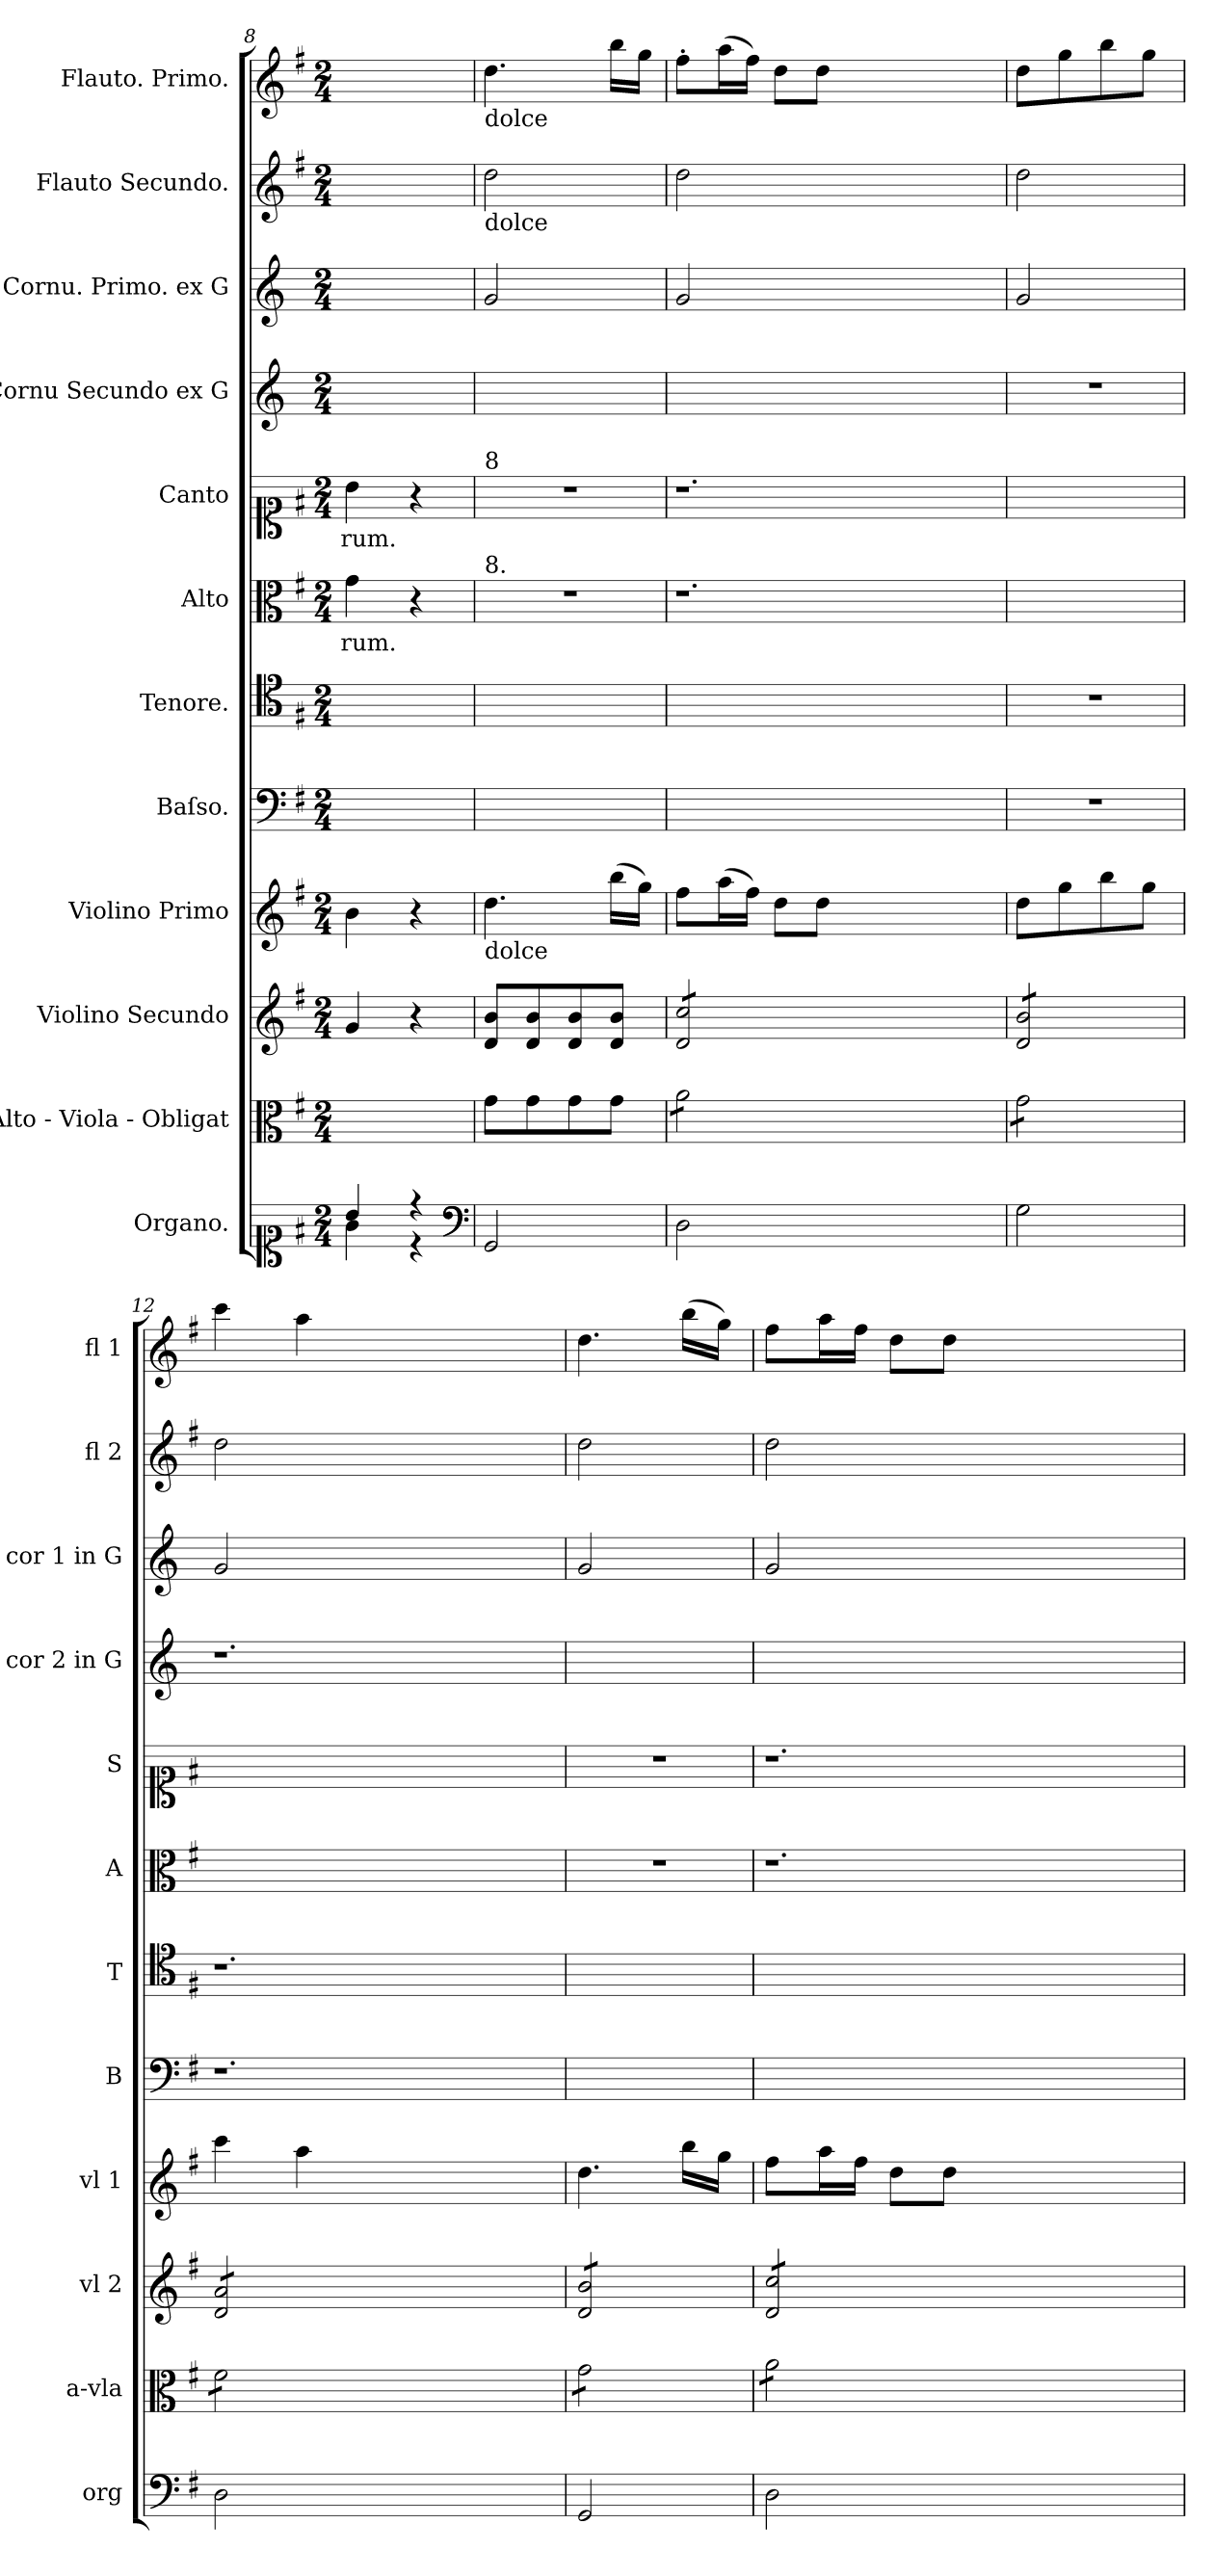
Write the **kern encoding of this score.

**kern	**kern	**kern	**dynam	**kern	**dynam	**kern	**kern	**kern	**text	**kern	**text	**kern	**kern	**kern	**kern
*part12	*part11	*part10	*part10	*part9	*part9	*part8	*part7	*part6	*part6	*part5	*part5	*part4	*part3	*part2	*part1
*staff12	*staff11	*staff10	*staff10	*staff9	*staff9	*staff8	*staff7	*staff6	*staff6	*staff5	*staff5	*staff4	*staff3	*staff2	*staff1
*I"Organo.	*I"Alto - Viola - Obligat	*I"Violino Secundo	*	*I"Violino Primo	*	*I"Baſso.	*I"Tenore.	*I"Alto	*	*I"Canto	*	*I"Cornu Secundo ex G	*I"Cornu. Primo. ex G	*I"Flauto Secundo.	*I"Flauto. Primo.
*I'org	*I'a-vla	*I'vl 2	*	*I'vl 1	*	*I'B	*I'T	*I'A	*	*I'S	*	*I'cor 2 in G	*I'cor 1 in G	*I'fl 2	*I'fl 1
*clefC1	*clefC3	*clefG2	*	*clefG2	*	*clefF4	*clefC4	*clefC3	*	*clefC1	*	*clefG2	*clefG2	*clefG2	*clefG2
*	*	*	*	*	*	*	*	*	*	*	*	*ITrd3c5	*ITrd3c5	*	*
*k[f#]	*k[f#]	*k[f#]	*	*k[f#]	*	*k[f#]	*k[f#]	*k[f#]	*	*k[f#]	*	*k[f#]	*k[f#]	*k[f#]	*k[f#]
*G:	*G:	*G:	*	*G:	*	*G:	*G:	*G:	*	*G:	*	*G:	*G:	*G:	*G:
*M2/4	*M2/4	*M2/4	*	*M2/4	*	*M2/4	*M2/4	*M2/4	*	*M2/4	*	*M2/4	*M2/4	*M2/4	*M2/4
=8	=8	=8	=8	=8	=8	=8	=8	=8	=8	=8	=8	=8	=8	=8	=8
*^	*	*	*	*	*	*	*	*	*	*	*	*	*	*	*
4b/	4g\	2ryy	4g/	.	4b\	.	2ryy	2ryy	4g\	-rum.	4b\	-rum.	2ryy	2ryy	2ryy	2ryy
4r	4r	.	4r	.	4r	.	.	.	4r	.	4r	.	.	.	.	.
*v	*v	*	*	*	*	*	*	*	*	*	*	*	*	*	*	*
*clefF4	*	*	*	*	*	*	*	*	*	*	*	*	*	*	*
=9	=9	=9	=9	=9	=9	=9	=9	=9	=9	=9	=9	=9	=9	=9	=9
*^	*	*	*	*	*	*	*	*	*	*	*	*	*	*	*
!	!	!	!	!	!	!	!	!	!	!	!	!	!	!	!	!LO:TX:b:t=dolce
!	!	!	!	!	!	!	!	!	!	!	!	!	!	!	!LO:TX:b:t=dolce	!
!	!	!	!	!	!	!	!	!	!	!	!LO:TX:a:t=8	!	!	!	!	!
!	!	!	!	!	!	!	!	!	!LO:TX:a:t=8.	!	!	!	!	!	!	!
!	!	!	!	!	!LO:TX:b:t=dolce	!	!	!	!	!	!	!	!	!	!	!
!LO:TX:a:t=pedal	!	!	!	!	!	!	!	!	!	!	!	!	!	!	!	!
!	!	!	!	!LO:DY:b	!	!LO:DY:b	!	!	!	!	!	!	!	!	!	!
*v	*v	*	*	*	*	*	*	*	*	*	*	*	*	*	*	*
2GG/	8g\L	8d/ 8b/L	piano	4.dd\	piano	2ryy	2ryy	2r	.	2r	.	2ryy	2d/	2dd\	4.dd\
.	8g\	8d/ 8b/	.	.	.	.	.	.	.	.	.	.	.	.	.
.	8g\	8d/ 8b/	.	.	.	.	.	.	.	.	.	.	.	.	.
.	8g\J	8d/ 8b/J	.	(16bb\LL	.	.	.	.	.	.	.	.	.	.	16bb\LL
.	.	.	.	16gg\JJ)	.	.	.	.	.	.	.	.	.	.	16gg\JJ
=10	=10	=10	=10	=10	=10	=10	=10	=10	=10	=10	=10	=10	=10	=10	=10
*	*tremolo	*	*	*	*	*	*	*	*	*	*	*	*	*	*
*	*	*tremolo	*	*	*	*	*	*	*	*	*	*	*	*	*
2D\	8a\L	8d/ 8cc/L	.	8ff#\L	.	1.ryy	1.ryy	1.r	.	1.r	.	1.ryy	2d/	2dd\	8ff#'\L
.	8a\	8d/ 8cc/	.	(16aa\L	.	.	.	.	.	.	.	.	.	.	(16aa\L
.	.	.	.	16ff#\JJ)	.	.	.	.	.	.	.	.	.	.	16ff#\JJ)
.	8a\	8d/ 8cc/	.	8dd\L	.	.	.	.	.	.	.	.	.	.	8dd\L
.	8a\J	8d/ 8cc/J	.	8dd\J	.	.	.	.	.	.	.	.	.	.	8dd\J
1ryy	1ryy	1ryy	.	1ryy	.	.	.	.	.	.	.	.	1ryy	1ryy	1ryy
=11	=11	=11	=11	=11	=11	=11	=11	=11	=11	=11	=11	=11	=11	=11	=11
2G\	8g\L	8d/ 8b/L	.	8dd\L	.	2r	2r	2ryy	.	2ryy	.	2r	2d/	2dd\	8dd\L
.	8g\	8d/ 8b/	.	8gg\	.	.	.	.	.	.	.	.	.	.	8gg\
.	8g\	8d/ 8b/	.	8bb\	.	.	.	.	.	.	.	.	.	.	8bb\
.	8g\J	8d/ 8b/J	.	8gg\J	.	.	.	.	.	.	.	.	.	.	8gg\J
=12	=12	=12	=12	=12	=12	=12	=12	=12	=12	=12	=12	=12	=12	=12	=12
2D\	8f#\L	8d/ 8a/L	.	4ccc\	.	1.r	1.r	1.ryy	.	1.ryy	.	1.r	2d/	2dd\	4ccc\
.	8f#\	8d/ 8a/	.	.	.	.	.	.	.	.	.	.	.	.	.
.	8f#\	8d/ 8a/	.	4aa\	.	.	.	.	.	.	.	.	.	.	4aa\
.	8f#\J	8d/ 8a/J	.	.	.	.	.	.	.	.	.	.	.	.	.
1ryy	1ryy	1ryy	.	1ryy	.	.	.	.	.	.	.	.	1ryy	1ryy	1ryy
=13	=13	=13	=13	=13	=13	=13	=13	=13	=13	=13	=13	=13	=13	=13	=13
2GG/	8g\L	8d/ 8b/L	.	4.dd\	.	2ryy	2ryy	2r	.	2r	.	2ryy	2d/	2dd\	4.dd\
.	8g\	8d/ 8b/	.	.	.	.	.	.	.	.	.	.	.	.	.
.	8g\	8d/ 8b/	.	.	.	.	.	.	.	.	.	.	.	.	.
.	8g\J	8d/ 8b/J	.	16bb\LL	.	.	.	.	.	.	.	.	.	.	(16bb\LL
.	.	.	.	16gg\JJ	.	.	.	.	.	.	.	.	.	.	16gg\JJ)
=14	=14	=14	=14	=14	=14	=14	=14	=14	=14	=14	=14	=14	=14	=14	=14
2D\	8a\L	8d/ 8cc/L	.	8ff#\L	.	1.ryy	1.ryy	1.r	.	1.r	.	1.ryy	2d/	2dd\	8ff#\L
.	8a\	8d/ 8cc/	.	16aa\L	.	.	.	.	.	.	.	.	.	.	16aa\L
.	.	.	.	16ff#\JJ	.	.	.	.	.	.	.	.	.	.	16ff#\JJ
.	8a\	8d/ 8cc/	.	8dd\L	.	.	.	.	.	.	.	.	.	.	8dd\L
.	8a\J	8d/ 8cc/J	.	8dd\J	.	.	.	.	.	.	.	.	.	.	8dd\J
*	*	*Xtremolo	*	*	*	*	*	*	*	*	*	*	*	*	*
*	*Xtremolo	*	*	*	*	*	*	*	*	*	*	*	*	*	*
1ryy	1ryy	1ryy	.	1ryy	.	.	.	.	.	.	.	.	1ryy	1ryy	1ryy
=	=	=	=	=	=	=	=	=	=	=	=	=	=	=	=
*-	*-	*-	*-	*-	*-	*-	*-	*-	*-	*-	*-	*-	*-	*-	*-
